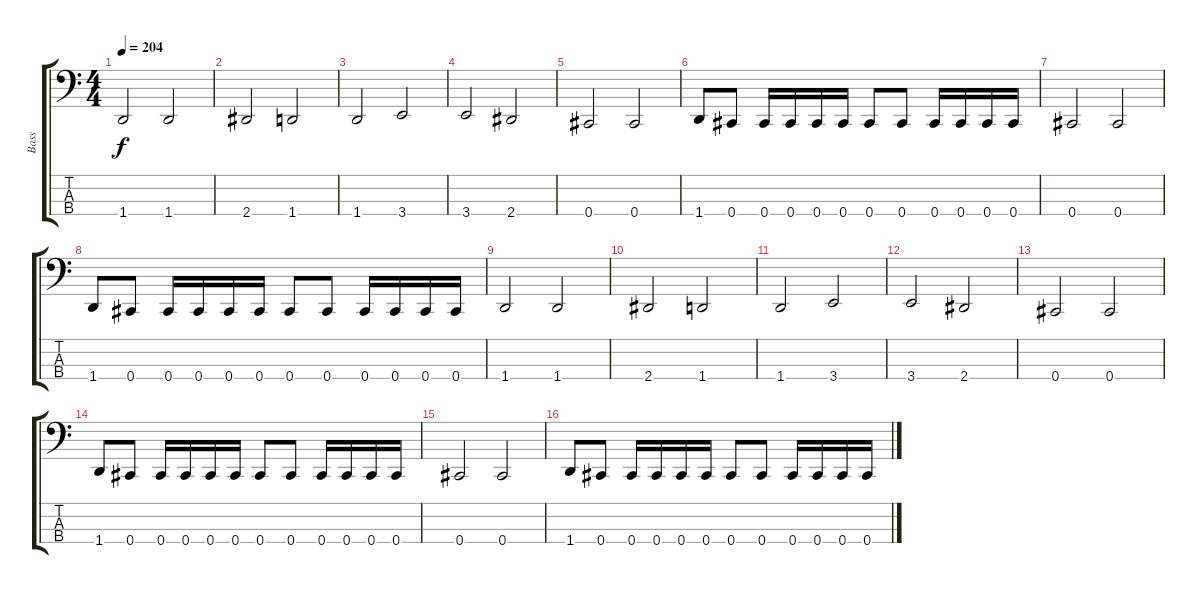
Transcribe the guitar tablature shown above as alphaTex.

\track ("Bass" "Bass") {instrument electricbasspick}
\staff {score tabs}
\tuning (E2 B1 Gb1 Db1) {hide}
\ts (4 4)
\tempo 204
\clef f4
\ks c
1.4.2{dy f instrument electricbasspick} 1.4.2 |
2.4.2 1.4.2 |
1.4.2 3.4.2 |
3.4.2 2.4.2 |
0.4.2 0.4.2 |
1.4.8 0.4.8 0.4.16 0.4.16 0.4.16 0.4.16 0.4.8 0.4.8 0.4.16 0.4.16 0.4.16 0.4.16 |
0.4.2 0.4.2 |
1.4.8 0.4.8 0.4.16 0.4.16 0.4.16 0.4.16 0.4.8 0.4.8 0.4.16 0.4.16 0.4.16 0.4.16 |
1.4.2 1.4.2 |
2.4.2 1.4.2 |
1.4.2 3.4.2 |
3.4.2 2.4.2 |
0.4.2 0.4.2 |
1.4.8 0.4.8 0.4.16 0.4.16 0.4.16 0.4.16 0.4.8 0.4.8 0.4.16 0.4.16 0.4.16 0.4.16 |
0.4.2 0.4.2 |
1.4.8 0.4.8 0.4.16 0.4.16 0.4.16 0.4.16 0.4.8 0.4.8 0.4.16 0.4.16 0.4.16 0.4.16
